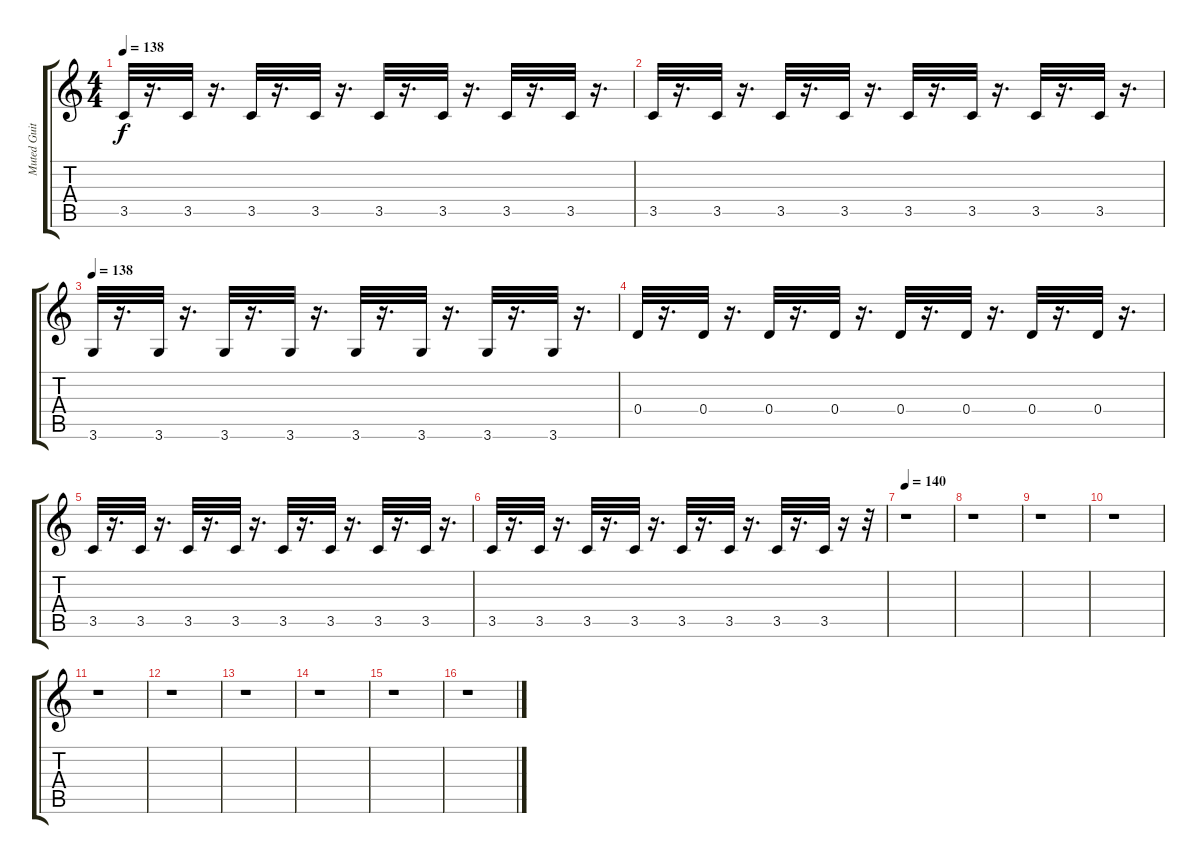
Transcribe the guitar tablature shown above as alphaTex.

\track ("Muted Guitar (R)" "Muted Guit") {instrument overdrivenguitar}
\staff {score tabs}
\tuning (E4 B3 G3 D3 A2 E2) {hide}
\ts (4 4)
\tempo 138
\clef g2
\ks c
3.5.32{dy f} r.16{d} 3.5.32 r.16{d} 3.5.32 r.16{d} 3.5.32 r.16{d} 3.5.32 r.16{d} 3.5.32 r.16{d} 3.5.32 r.16{d} 3.5.32 r.16{d} |
3.5.32 r.16{d} 3.5.32 r.16{d} 3.5.32 r.16{d} 3.5.32 r.16{d} 3.5.32 r.16{d} 3.5.32 r.16{d} 3.5.32 r.16{d} 3.5.32 r.16{d} |
\tempo 138
3.6.32 r.16{d} 3.6.32 r.16{d} 3.6.32 r.16{d} 3.6.32 r.16{d} 3.6.32 r.16{d} 3.6.32 r.16{d} 3.6.32 r.16{d} 3.6.32 r.16{d} |
0.4.32 r.16{d} 0.4.32 r.16{d} 0.4.32 r.16{d} 0.4.32 r.16{d} 0.4.32 r.16{d} 0.4.32 r.16{d} 0.4.32 r.16{d} 0.4.32 r.16{d} |
3.5.32 r.16{d} 3.5.32 r.16{d} 3.5.32 r.16{d} 3.5.32 r.16{d} 3.5.32 r.16{d} 3.5.32 r.16{d} 3.5.32 r.16{d} 3.5.32 r.16{d} |
3.5.32 r.16{d} 3.5.32 r.16{d} 3.5.32 r.16{d} 3.5.32 r.16{d} 3.5.32 r.16{d} 3.5.32 r.16{d} 3.5.32 r.16{d} 3.5.32 r.16 r.32 |
\tempo 140
r.1 |
r.1 |
r.1 |
r.1 |
r.1 |
r.1 |
r.1 |
r.1 |
r.1 |
r.1
